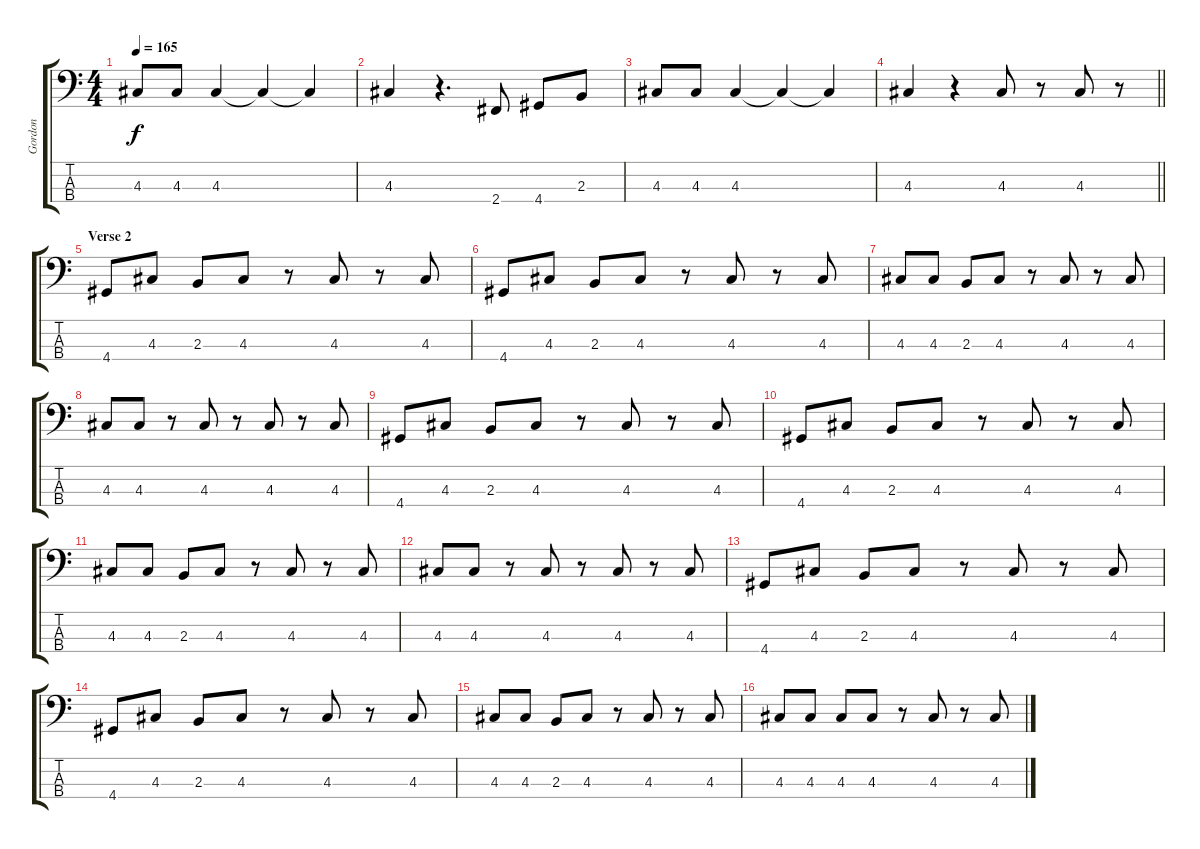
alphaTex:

\track ("Gordon" "Gordon") {instrument electricbassfinger}
\staff {score tabs}
\tuning (G2 D2 A1 E1) {hide}
\ts (4 4)
\tempo 165
\clef f4
\ks c
4.3.8{dy f} 4.3.8 4.3.4 4.3{t}.4 4.3{t}.4 |
4.3.4 r.4{d} 2.4.8 4.4.8 2.3.8 |
4.3.8 4.3.8 4.3.4 4.3{t}.4 4.3{t}.4 |
\barLineRight lightlight
4.3.4 r.4 4.3.8 r.8 4.3.8 r.8 |
\section ("" "Verse 2")
4.4.8 4.3.8 2.3.8 4.3.8 r.8 4.3.8 r.8 4.3.8 |
4.4.8 4.3.8 2.3.8 4.3.8 r.8 4.3.8 r.8 4.3.8 |
4.3.8 4.3.8 2.3.8 4.3.8 r.8 4.3.8 r.8 4.3.8 |
4.3.8 4.3.8 r.8 4.3.8 r.8 4.3.8 r.8 4.3.8 |
4.4.8 4.3.8 2.3.8 4.3.8 r.8 4.3.8 r.8 4.3.8 |
4.4.8 4.3.8 2.3.8 4.3.8 r.8 4.3.8 r.8 4.3.8 |
4.3.8 4.3.8 2.3.8 4.3.8 r.8 4.3.8 r.8 4.3.8 |
4.3.8 4.3.8 r.8 4.3.8 r.8 4.3.8 r.8 4.3.8 |
4.4.8 4.3.8 2.3.8 4.3.8 r.8 4.3.8 r.8 4.3.8 |
4.4.8 4.3.8 2.3.8 4.3.8 r.8 4.3.8 r.8 4.3.8 |
4.3.8 4.3.8 2.3.8 4.3.8 r.8 4.3.8 r.8 4.3.8 |
4.3.8 4.3.8 4.3.8 4.3.8 r.8 4.3.8 r.8 4.3.8
